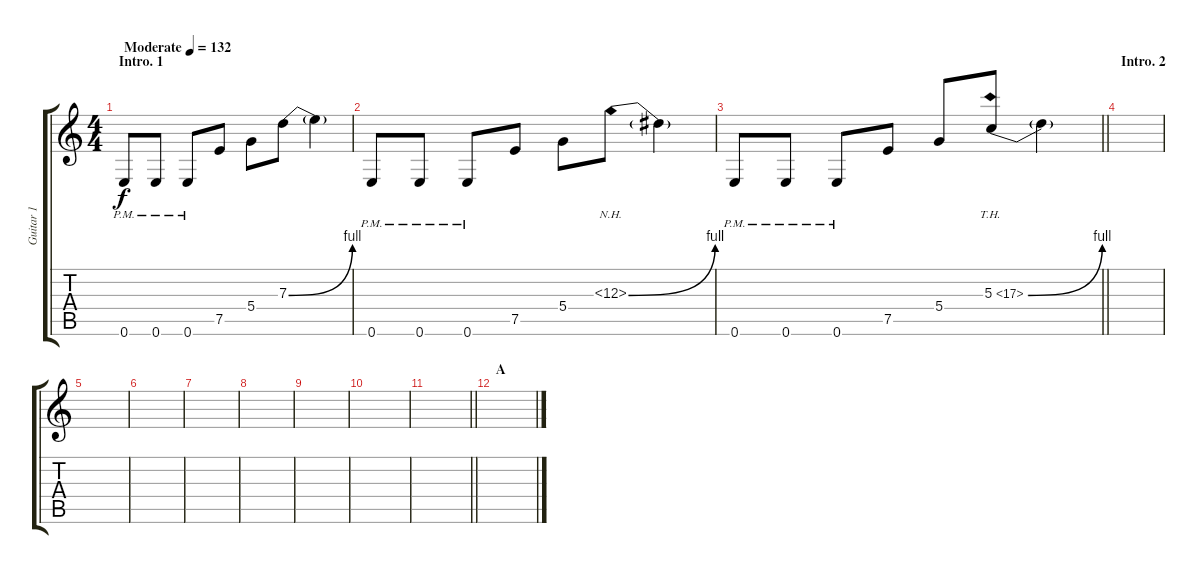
\track ("Guitar 1" "Guitar 1") {instrument overdrivenguitar}
\staff {score tabs}
\tuning (E4 B3 G3 D3 A2 E2) {hide}
\ts (4 4)
\section ("" "Intro. 1")
\tempo (132 "Moderate")
\clef g2
\ks c
0.6{pm}.8{dy f instrument overdrivenguitar} 0.6{pm}.8 0.6{pm}.8 7.5.8 5.4.8 7.3{be (bend 0 0 60 4)}.8 7.3{t}.4 |
0.6{pm}.8 0.6{pm}.8 0.6{pm}.8 7.5.8 5.4.8 6.3{be (bend 0 0 60 4) nh}.8 6.3{t}.4 |
\barLineRight lightlight
0.6{pm}.8 0.6{pm}.8 0.6{pm}.8 7.5.8 5.4.8 5.3{be (bend 0 0 60 4) th 12}.8 5.3{t}.4 |
\section ("" "Intro. 2")
|
|
|
|
|
|
|
\barLineRight lightlight
|
\section ("" "A")
